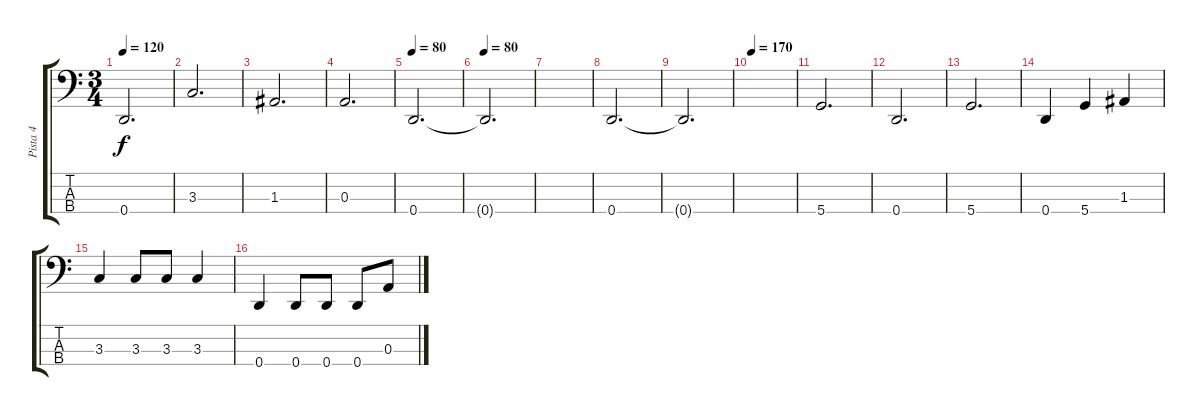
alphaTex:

\track ("Pista 4" "Pista 4") {instrument electricbassfinger}
\staff {score tabs}
\tuning (G2 D2 A1 D1) {hide}
\ts (3 4)
\tempo 120
\clef f4
\ks c
0.4.2{d dy f} |
3.3.2{d} |
1.3.2{d} |
0.3.2{d} |
\tempo 80
0.4.2{d} |
\tempo 80
0.4{t}.2{d} |
|
0.4.2{d} |
0.4{t}.2{d} |
\tempo 170
|
5.4.2{d} |
0.4.2{d} |
5.4.2{d} |
0.4.4 5.4.4 1.3.4 |
3.3.4 3.3.8 3.3.8 3.3.4 |
0.4.4 0.4.8 0.4.8 0.4.8 0.3.8
